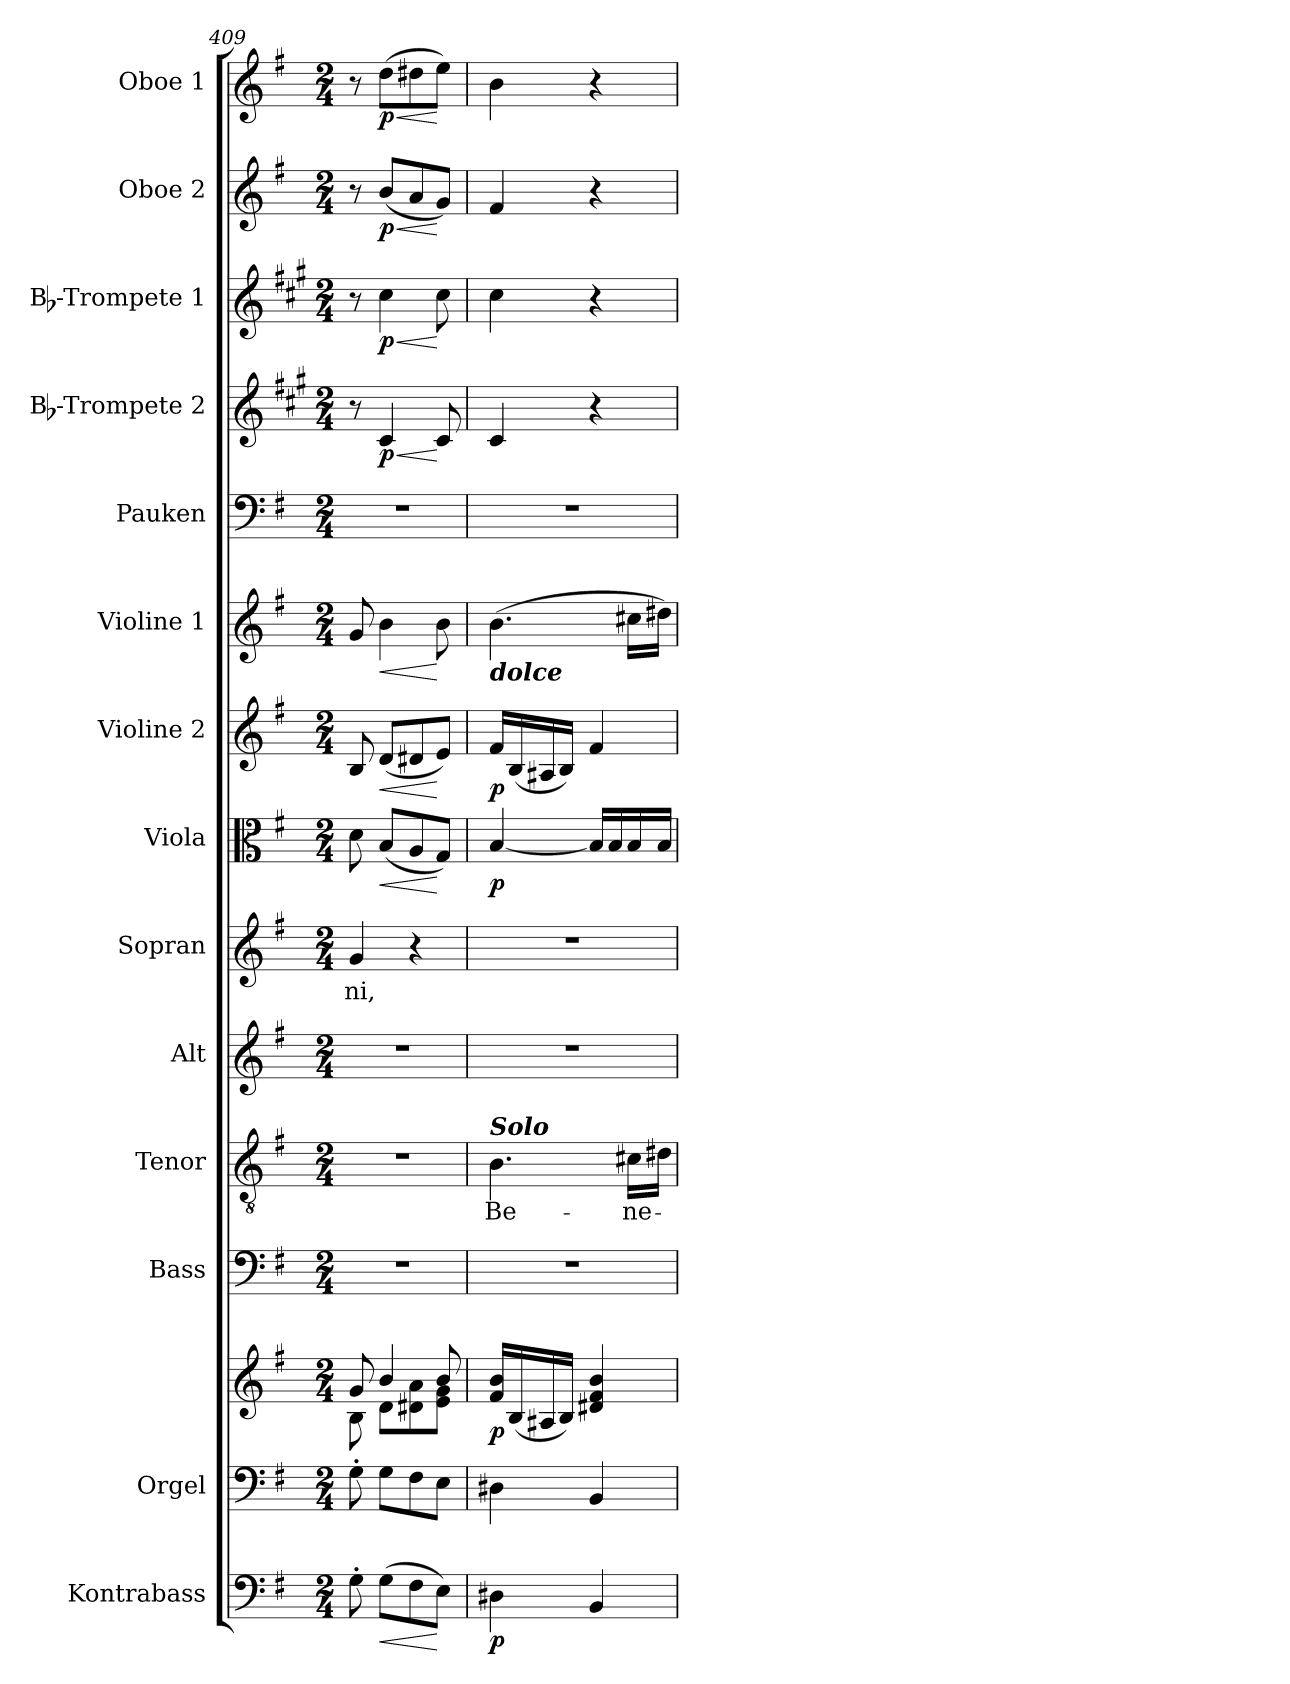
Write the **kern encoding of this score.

**kern	**dynam	**kern	**kern	**dynam	**kern	**kern	**text	**kern	**kern	**text	**kern	**dynam	**kern	**dynam	**kern	**dynam	**kern	**kern	**dynam	**kern	**dynam	**kern	**dynam	**kern	**dynam
*part14	*part14	*part13	*part13	*part13	*part12	*part11	*part11	*part10	*part9	*part9	*part8	*part8	*part7	*part7	*part6	*part6	*part5	*part4	*part4	*part3	*part3	*part2	*part2	*part1	*part1
*staff15	*staff15	*staff14	*staff13	*staff13/14	*staff12	*staff11	*staff11	*staff10	*staff9	*staff9	*staff8	*staff8	*staff7	*staff7	*staff6	*staff6	*staff5	*staff4	*staff4	*staff3	*staff3	*staff2	*staff2	*staff1	*staff1
*I"Kontrabass	*	*I"Orgel	*	*	*I"Bass	*I"Tenor	*	*I"Alt	*I"Sopran	*	*I"Viola	*	*I"Violine 2	*	*I"Violine 1	*	*I"Pauken	*I"Bb-Trompete 2	*	*I"Bb-Trompete 1	*	*I"Oboe 2	*	*I"Oboe 1	*
*I'Kb.	*	*I'Org.	*	*	*I'B.	*I'T.	*	*I'A.	*I'S.	*	*I'Vla.	*	*I'Vl. 2	*	*I'Vl. 1	*	*I'Pk.	*I'Bb Trp. 2	*	*I'Bb Trp. 1	*	*I'Ob. 2	*	*I'Ob. 1	*
*clefF4	*	*clefF4	*clefG2	*	*clefF4	*clefGv2	*	*clefG2	*clefG2	*	*clefC3	*	*clefG2	*	*clefG2	*	*clefF4	*clefG2	*	*clefG2	*	*clefG2	*	*clefG2	*
*ITrd7c12	*	*	*	*	*	*	*	*	*	*	*	*	*	*	*	*	*	*ITrd1c2	*	*ITrd1c2	*	*	*	*	*
*k[f#]	*	*k[f#]	*k[f#]	*	*k[f#]	*k[f#]	*	*k[f#]	*k[f#]	*	*k[f#]	*	*k[f#]	*	*k[f#]	*	*k[f#]	*k[f#]	*	*k[f#]	*	*k[f#]	*	*k[f#]	*
*G:	*	*G:	*G:	*	*G:	*G:	*	*G:	*G:	*	*G:	*	*G:	*	*G:	*	*G:	*G:	*	*G:	*	*G:	*	*G:	*
*M2/4	*	*M2/4	*M2/4	*	*M2/4	*M2/4	*	*M2/4	*M2/4	*	*M2/4	*	*M2/4	*	*M2/4	*	*M2/4	*M2/4	*	*M2/4	*	*M2/4	*	*M2/4	*
=409	=409	=409	=409	=409	=409	=409	=409	=409	=409	=409	=409	=409	=409	=409	=409	=409	=409	=409	=409	=409	=409	=409	=409	=409	=409
*	*	*	*^	*	*	*	*	*	*	*	*	*	*	*	*	*	*	*	*	*	*	*	*	*	*
!	!	!	!	!	!	!	!	!	!	!	!LO:LY:b	!	!	!	!	!	!	!	!	!	!	!	!	!	!	!
8GG'>\	.	8G'>\	8g/	8B\	.	2r	2r	.	2r	4g/	-ni,	8d\	.	8B/	.	8g/	.	2r	8r	.	8r	.	8r	.	8r	.
!	!LO:HP:b	!	!	!	!	!	!	!	!	!	!	!	!LO:HP:b	!	!LO:HP:b	!	!LO:HP:b	!	!	!LO:HP:b	!	!LO:HP:b	!	!LO:HP:b	!	!LO:HP:b
!	!	!	!	!	!	!	!	!	!	!	!	!	!	!	!	!	!	!	!	!LO:DY:n=1:b	!	!LO:DY:n=1:b	!	!LO:DY:n=1:b	!	!LO:DY:n=1:b
(>8GG\L	<	8G\L	4b/	8d\L	.	.	.	.	.	.	.	(<8B/L	<	(<8d/L	<	4b\	<	.	4B/	< p	4b\	< p	(<8b/L	< p	(>8dd\L	< p
8FF#\	.	8F#\	.	8d#X\ 8a\	.	.	.	.	.	4r	.	8A/	.	8d#X/	.	.	.	.	.	.	.	.	8a/	.	8dd#X\	.
8EE\J)	[	8E\J	8b/	8e\ 8g\J	.	.	.	.	.	.	.	8G/J)	[	8e/J)	[	8b\	[	.	8B/	[	8b\	[	8g/J)	[	8ee\J)	[
=410	=410	=410	=410	=410	=410	=410	=410	=410	=410	=410	=410	=410	=410	=410	=410	=410	=410	=410	=410	=410	=410	=410	=410	=410	=410	=410
!	!	!	!	!	!	!	!	!	!	!	!	!	!	!	!	!LO:TX:b:Bi:t=dolce	!	!	!	!	!	!	!	!	!	!
!	!	!	!	!	!	!	!LO:TX:a:Bi:t=Solo	!	!	!	!	!	!	!	!	!	!	!	!	!	!	!	!	!	!	!
!	!LO:DY:b	!	!	!	!LO:DY:b	!	!	!LO:LY:b	!	!	!	!	!LO:DY:b	!	!LO:DY:b	!	!	!	!	!	!	!	!	!	!	!
*	*	*	*v	*v	*	*	*	*	*	*	*	*	*	*	*	*	*	*	*	*	*	*	*	*	*	*
4DD#X\	p	4D#X\	16f#/ 16b/LL	p	2r	4.B\	Be-	2r	2r	.	[4B/	p	16f#/LL	p	(>4.b\	.	2r	4B/	.	4b\	.	4f#/	.	4b\	.
.	.	.	(<16B/	.	.	.	.	.	.	.	.	.	(<16B/	.	.	.	.	.	.	.	.	.	.	.	.
.	.	.	16A#X/	.	.	.	.	.	.	.	.	.	16A#X/	.	.	.	.	.	.	.	.	.	.	.	.
.	.	.	16B/JJ)	.	.	.	.	.	.	.	.	.	16B/JJ)	.	.	.	.	.	.	.	.	.	.	.	.
4BBB/	.	4BB/	4d#X/ 4f#/ 4b/	.	.	.	.	.	.	.	16B/LL]	.	4f#/	.	.	.	.	4r	.	4r	.	4r	.	4r	.
.	.	.	.	.	.	.	.	.	.	.	16B/	.	.	.	.	.	.	.	.	.	.	.	.	.	.
!	!	!	!	!	!	!	!LO:LY:b	!	!	!	!	!	!	!	!	!	!	!	!	!	!	!	!	!	!
.	.	.	.	.	.	16c#X\LL	-ne-	.	.	.	16B/	.	.	.	16cc#X\LL	.	.	.	.	.	.	.	.	.	.
.	.	.	.	.	.	16d#X\JJ	.	.	.	.	16B/JJ	.	.	.	16dd#X\JJ)	.	.	.	.	.	.	.	.	.	.
=	=	=	=	=	=	=	=	=	=	=	=	=	=	=	=	=	=	=	=	=	=	=	=	=	=
*-	*-	*-	*-	*-	*-	*-	*-	*-	*-	*-	*-	*-	*-	*-	*-	*-	*-	*-	*-	*-	*-	*-	*-	*-	*-
